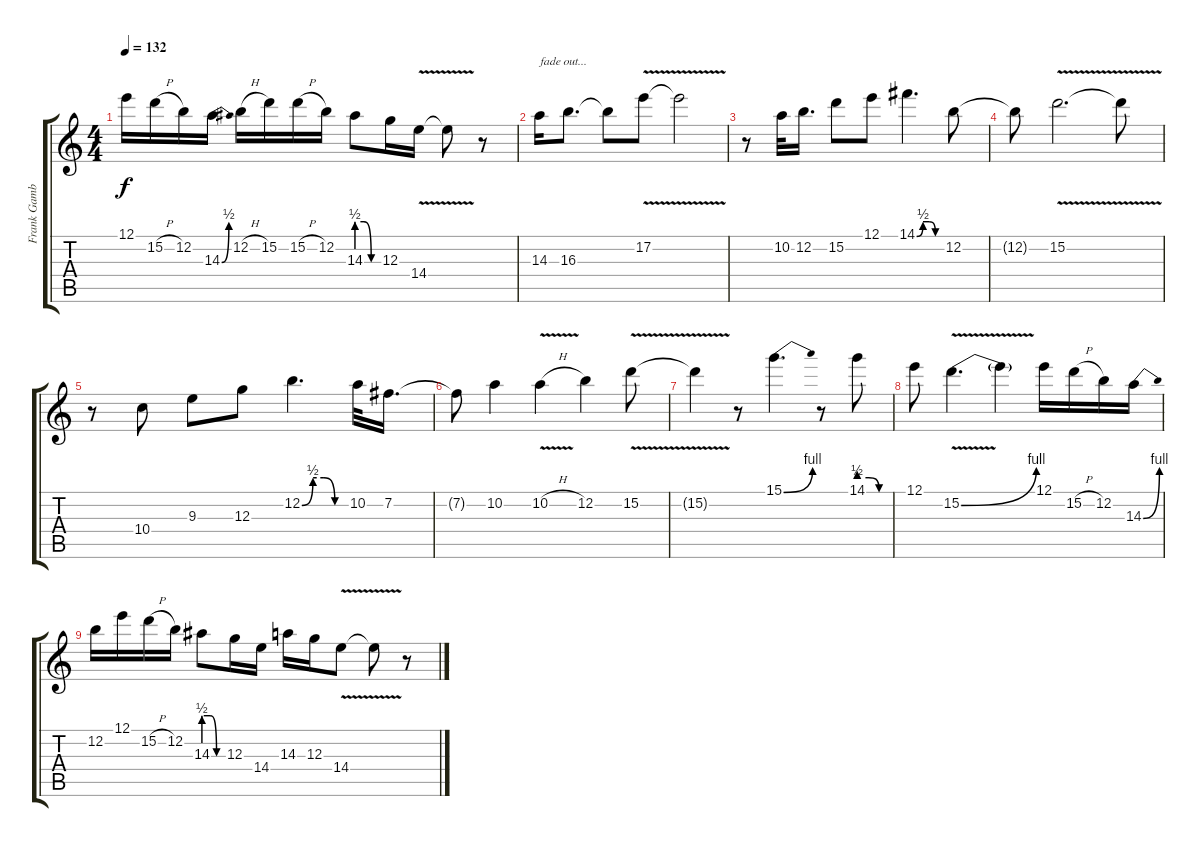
\track ("Frank Gambale" "Frank Gamb") {instrument distortionguitar}
\staff {score tabs}
\tuning (E4 B3 G3 D3 A2 E2) {hide}
\ts (4 4)
\tempo 132
\clef g2
\ks c
12.1.16{dy f} 15.2{h}.16 12.2.16 14.3{be (bend 0 0 60 2)}.16 12.2{h}.16 15.2.16 15.2{h}.16 12.2.16 14.3{be (custom 0 2 20 2 40 0 60 0)}.8 12.3.16 14.4{v}.16 14.4{t}.8 r.8 |
14.3.16{txt "fade out..." volume 14} 16.3.8{d} 16.3{t}.8 17.2{v}.8 17.2{t}.2 |
r.8{volume 12} 10.2.32 12.2.16{d} 15.2.8 12.1.8 14.1{be (custom 0 0 15 2 30 2 45 0 60 0)}.4{d} 12.2.8 |
12.2{t}.8{volume 10} 15.2{v}.2{d} 15.2{t}.8 |
r.8{volume 8} 10.4.8 9.3.8 12.3.8 12.2{be (custom 0 0 15 2 30 2 45 0 60 0)}.4{d} 10.2.32 7.2.16{d} |
7.2{t}.8{volume 6} 10.2.4 10.2{v h}.4 12.2.4 15.2{v}.8 |
15.2{t}.4{volume 4} r.8 15.1{be (bend 0 0 60 4)}.4{d} r.8 14.1{be (custom 0 2 20 2 40 0 60 0)}.8 |
12.1.8{volume 2} 15.2{be (bend 0 0 60 4) v}.4{d} 15.2{t}.4 12.1.16 15.2{h}.16 12.2.16 14.3{be (bend 0 0 60 4)}.16 |
12.2.16 12.1.16 15.2{h}.16 12.2.16 14.3{be (custom 0 2 20 2 40 0 60 0)}.8{volume 1} 12.3.16 14.4.16 14.3.16 12.3.16 14.4{v}.8 14.4{t}.8 r.8
